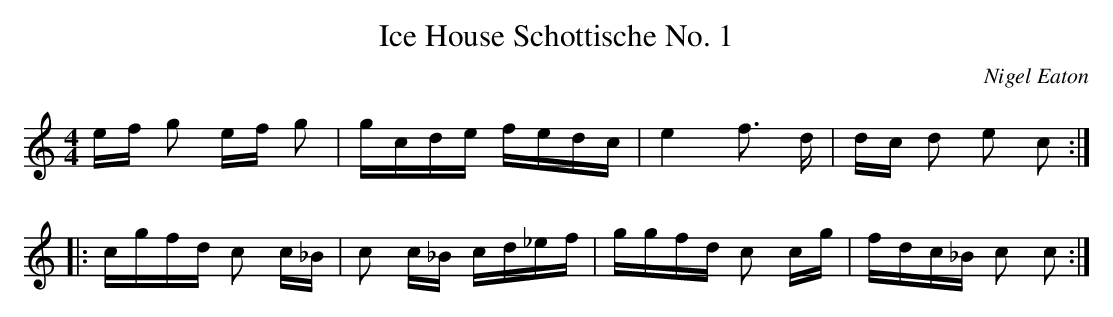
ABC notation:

X:1
T:Ice House Schottische No. 1
M:4/4
L:1/16
C:Nigel Eaton
K:C
ef g2 ef g2 | gcde fedc | e4 f3 d | dc d2 e2 c2 ::
cgfd c2 c_B | c2 c_B cd_ef | ggfd c2 cg | fdc_B c2 c2 :|
